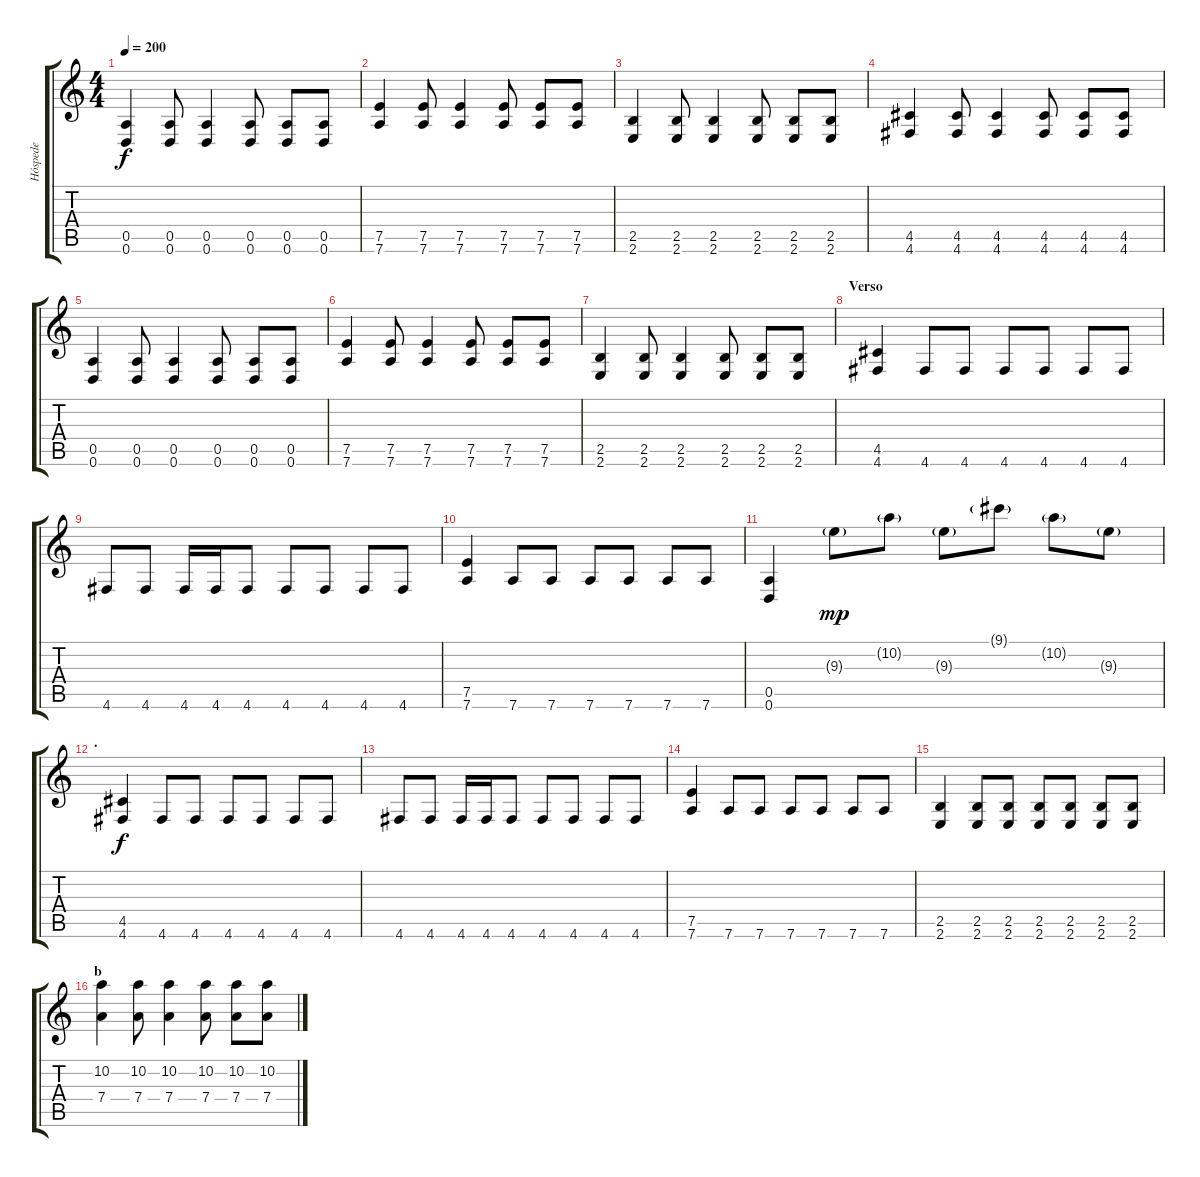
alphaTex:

\track ("Hóspede" "Hóspede") {instrument distortionguitar}
\staff {score tabs}
\tuning (E4 B3 G3 D3 A2 D2) {hide}
\ts (4 4)
\tempo 200
\clef g2
\ks c
(0.5 0.6).4{dy f} (0.5 0.6).8 (0.5 0.6).4 (0.5 0.6).8 (0.5 0.6).8 (0.5 0.6).8 |
(7.5 7.6).4 (7.5 7.6).8 (7.5 7.6).4 (7.5 7.6).8 (7.5 7.6).8 (7.5 7.6).8 |
(2.5 2.6).4 (2.5 2.6).8 (2.5 2.6).4 (2.5 2.6).8 (2.5 2.6).8 (2.5 2.6).8 |
(4.5 4.6).4 (4.5 4.6).8 (4.5 4.6).4 (4.5 4.6).8 (4.5 4.6).8 (4.5 4.6).8 |
(0.5 0.6).4 (0.5 0.6).8 (0.5 0.6).4 (0.5 0.6).8 (0.5 0.6).8 (0.5 0.6).8 |
(7.5 7.6).4 (7.5 7.6).8 (7.5 7.6).4 (7.5 7.6).8 (7.5 7.6).8 (7.5 7.6).8 |
(2.5 2.6).4 (2.5 2.6).8 (2.5 2.6).4 (2.5 2.6).8 (2.5 2.6).8 (2.5 2.6).8 |
\section ("" "Verso")
(4.5 4.6).4 4.6.8 4.6.8 4.6.8 4.6.8 4.6.8 4.6.8 |
4.6.8 4.6.8 4.6.16 4.6.16 4.6.8 4.6.8 4.6.8 4.6.8 4.6.8 |
(7.5 7.6).4 7.6.8 7.6.8 7.6.8 7.6.8 7.6.8 7.6.8 |
(0.5 0.6).4 9.3{g}.8{dy mp} 10.2{g}.8 9.3{g}.8 9.1{g}.8 10.2{g}.8 9.3{g}.8 |
\section ("" ".")
(4.5 4.6).4{dy f} 4.6.8 4.6.8 4.6.8 4.6.8 4.6.8 4.6.8 |
4.6.8 4.6.8 4.6.16 4.6.16 4.6.8 4.6.8 4.6.8 4.6.8 4.6.8 |
(7.5 7.6).4 7.6.8 7.6.8 7.6.8 7.6.8 7.6.8 7.6.8 |
(2.5 2.6).4 (2.5 2.6).8 (2.5 2.6).8 (2.5 2.6).8 (2.5 2.6).8 (2.5 2.6).8 (2.5 2.6).8 |
\section ("" "b")
(10.2 7.4).4 (10.2 7.4).8 (10.2 7.4).4 (10.2 7.4).8 (10.2 7.4).8 (10.2 7.4).8
